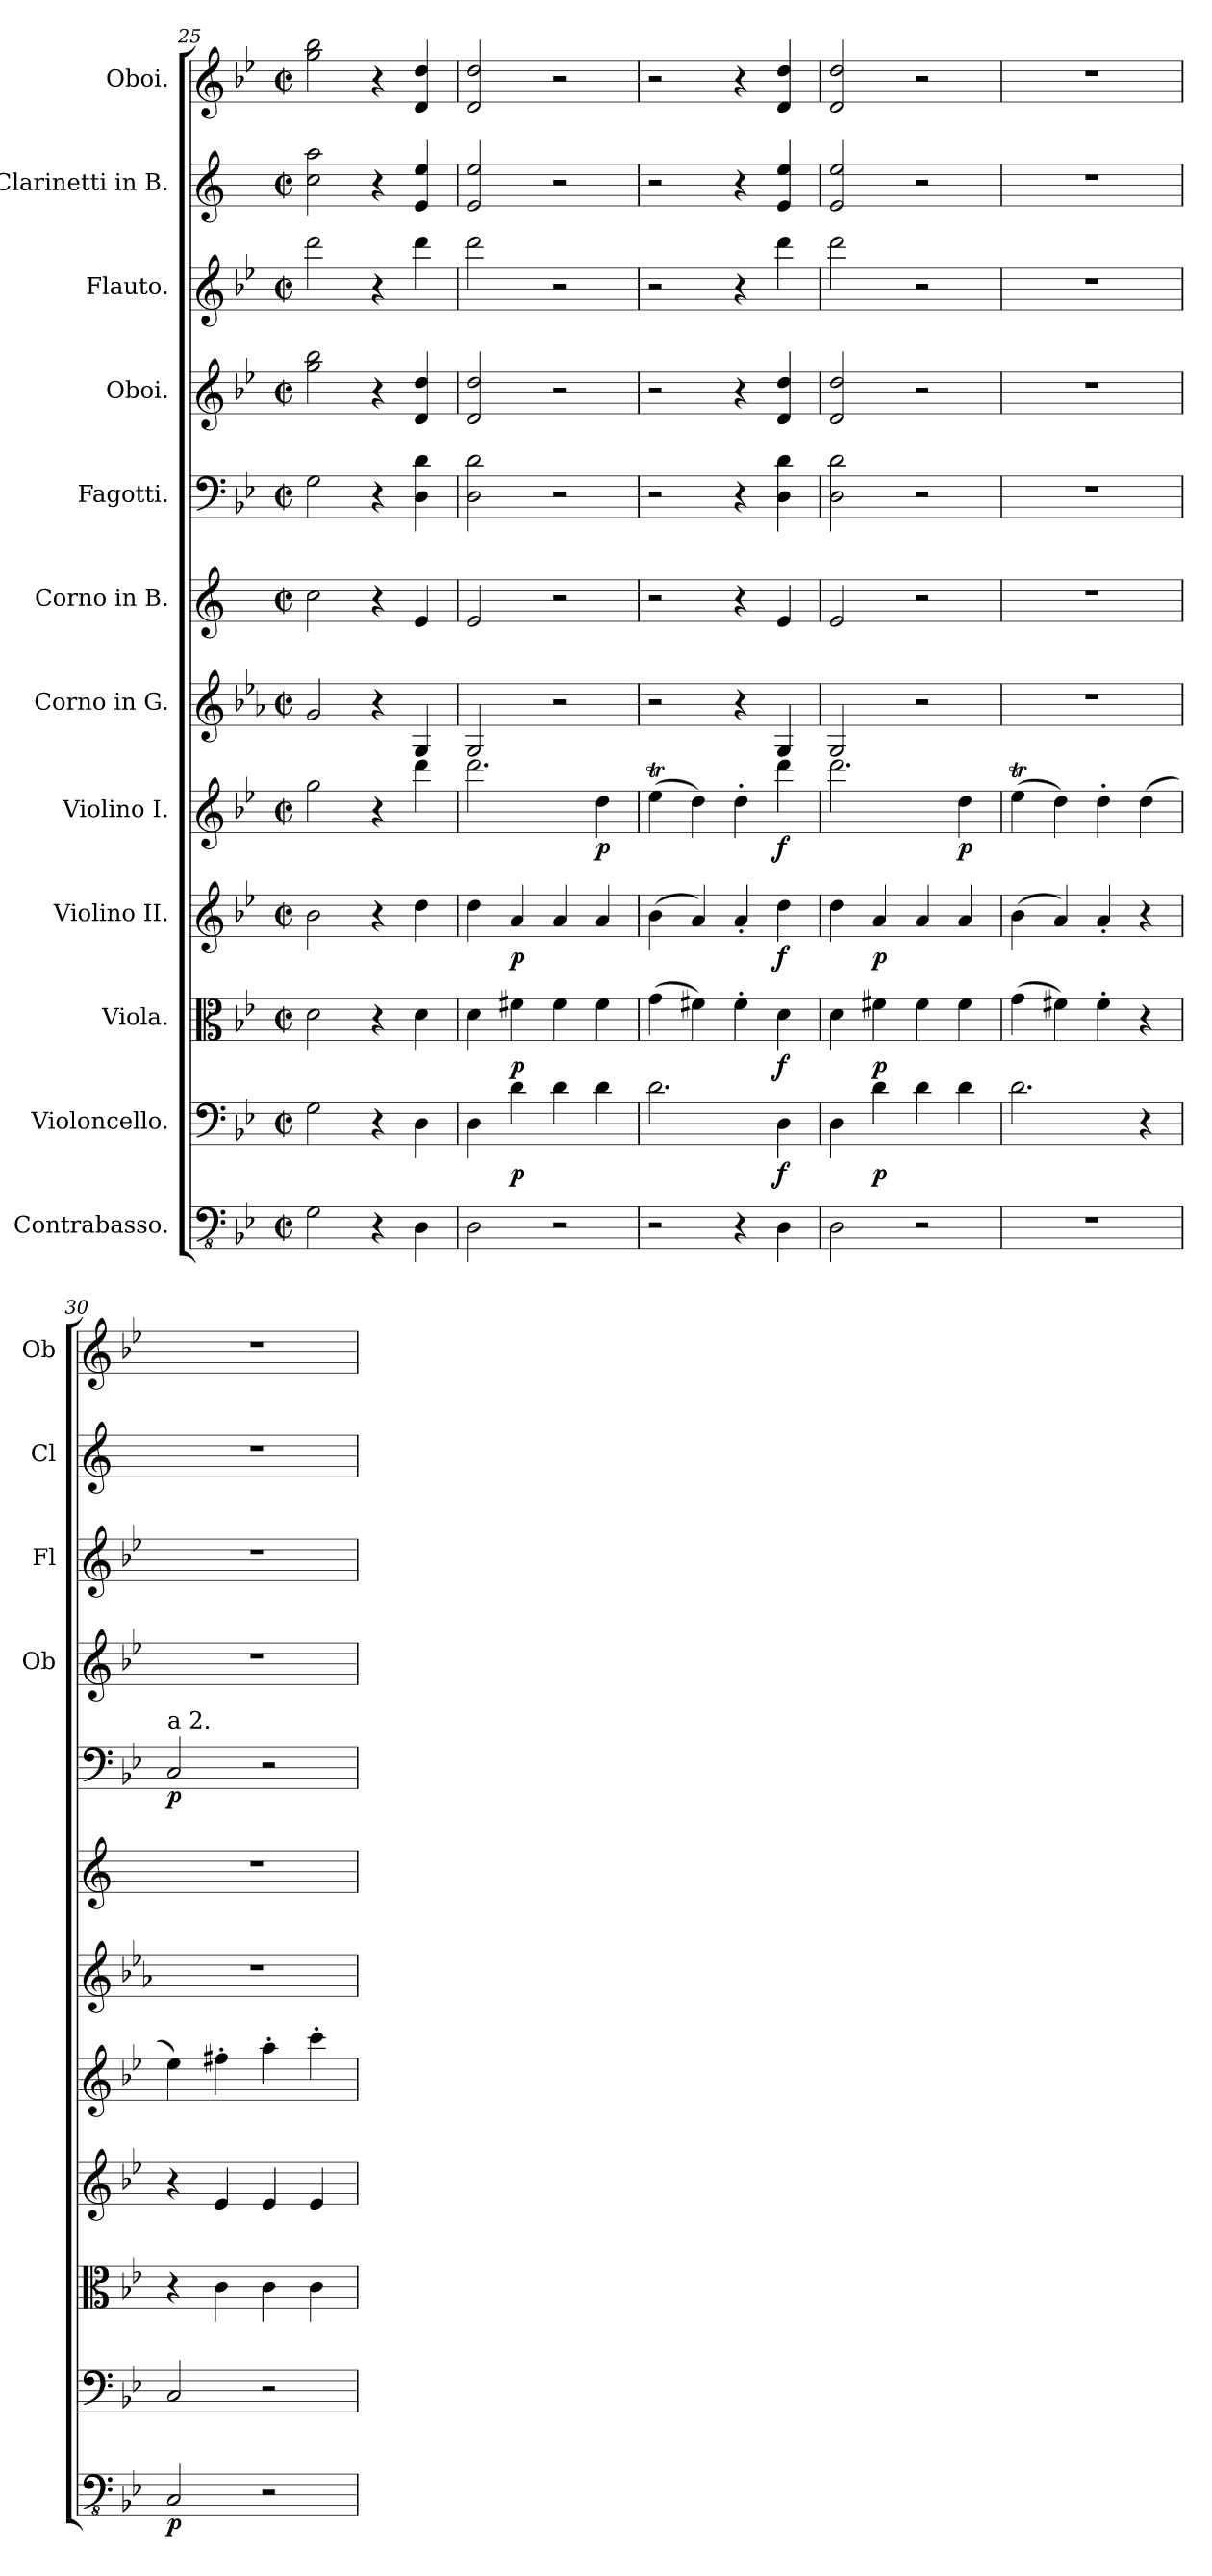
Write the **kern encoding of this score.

**kern	**dynam	**kern	**dynam	**kern	**dynam	**kern	**dynam	**kern	**dynam	**kern	**kern	**kern	**dynam	**kern	**kern	**kern	**kern
*part12	*part12	*part11	*part11	*part10	*part10	*part9	*part9	*part8	*part8	*part7	*part6	*part5	*part5	*part4	*part3	*part2	*part1
*staff12	*staff12	*staff11	*staff11	*staff10	*staff10	*staff9	*staff9	*staff8	*staff8	*staff7	*staff6	*staff5	*staff5	*staff4	*staff3	*staff2	*staff1
*I"Contrabasso.	*	*I"Violoncello.	*	*I"Viola.	*	*I"Violino II.	*	*I"Violino I.	*	*I"Corno in G.	*I"Corno in B.	*I"Fagotti.	*	*I"Oboi.	*I"Flauto.	*I"Clarinetti in B.	*I"Oboi.
*	*	*	*	*	*	*	*	*	*	*	*	*	*	*I'Ob	*I'Fl	*I'Cl	*I'Ob
!!LO:PB:g=z
*clefFv4	*	*clefF4	*	*clefC3	*	*clefG2	*	*clefG2	*	*clefG2	*clefG2	*clefF4	*	*clefG2	*clefG2	*clefG2	*clefG2
*	*	*	*	*	*	*	*	*	*	*ITrd3c5	*ITrd1c2	*	*	*	*	*ITrd1c2	*
*k[b-e-]	*	*k[b-e-]	*	*k[b-e-]	*	*k[b-e-]	*	*k[b-e-]	*	*k[b-e-]	*k[b-e-]	*k[b-e-]	*	*k[b-e-]	*k[b-e-]	*k[b-e-]	*k[b-e-]
*M2/2	*	*M2/2	*	*M2/2	*	*M2/2	*	*M2/2	*	*M2/2	*M2/2	*M2/2	*	*M2/2	*M2/2	*M2/2	*M2/2
*met(c|)	*	*met(c|)	*	*met(c|)	*	*met(c|)	*	*met(c|)	*	*met(c|)	*met(c|)	*met(c|)	*	*met(c|)	*met(c|)	*met(c|)	*met(c|)
=25	=25	=25	=25	=25	=25	=25	=25	=25	=25	=25	=25	=25	=25	=25	=25	=25	=25
2GG\	.	2G\	.	2d\	.	2b-\	.	2gg\	.	2d/	2b-\	2G\	.	2gg\ 2bb-\	2ddd\	2b-\ 2gg\	2gg\ 2bb-\
4r	.	4r	.	4r	.	4r	.	4r	.	4r	4r	4r	.	4r	4r	4r	4r
4DD\	.	4D\	.	4d\	.	4dd\	.	4ddd\	.	4D/	4d/	4D\ 4d\	.	4d/ 4dd/	4ddd\	4d/ 4dd/	4d/ 4dd/
=26	=26	=26	=26	=26	=26	=26	=26	=26	=26	=26	=26	=26	=26	=26	=26	=26	=26
2DD\	.	4D\	.	4d\	.	4dd\	.	2.ddd\	.	2D/	2d/	2D\ 2d\	.	2d/ 2dd/	2ddd\	2d/ 2dd/	2d/ 2dd/
!	!	!	!LO:DY:b	!	!LO:DY:b	!	!LO:DY:b	!	!	!	!	!	!	!	!	!	!
.	.	4d\	p	4f#X\	p	4a/	p	.	.	.	.	.	.	.	.	.	.
2r	.	4d\	.	4f#\	.	4a/	.	.	.	2r	2r	2r	.	2r	2r	2r	2r
!	!	!	!	!	!	!	!	!	!LO:DY:b	!	!	!	!	!	!	!	!
.	.	4d\	.	4f#\	.	4a/	.	4dd\	p	.	.	.	.	.	.	.	.
=27	=27	=27	=27	=27	=27	=27	=27	=27	=27	=27	=27	=27	=27	=27	=27	=27	=27
2r	.	2.d\	.	(>4g\	.	(>4b-\	.	(>4ee-T\	.	2r	2r	2r	.	2r	2r	2r	2r
.	.	.	.	4f#X\)	.	4a/)	.	4dd\)	.	.	.	.	.	.	.	.	.
4r	.	.	.	4f#'\	.	4a'/	.	4dd'\	.	4r	4r	4r	.	4r	4r	4r	4r
!	!	!	!LO:DY:b	!	!LO:DY:b	!	!LO:DY:b	!	!LO:DY:b	!	!	!	!	!	!	!	!
4DD\	.	4D\	f	4d\	f	4dd\	f	4ddd\	f	4D/	4d/	4D\ 4d\	.	4d/ 4dd/	4ddd\	4d/ 4dd/	4d/ 4dd/
=28	=28	=28	=28	=28	=28	=28	=28	=28	=28	=28	=28	=28	=28	=28	=28	=28	=28
2DD\	.	4D\	.	4d\	.	4dd\	.	2.ddd\	.	2D/	2d/	2D\ 2d\	.	2d/ 2dd/	2ddd\	2d/ 2dd/	2d/ 2dd/
!	!	!	!LO:DY:b	!	!LO:DY:b	!	!LO:DY:b	!	!	!	!	!	!	!	!	!	!
.	.	4d\	p	4f#X\	p	4a/	p	.	.	.	.	.	.	.	.	.	.
2r	.	4d\	.	4f#\	.	4a/	.	.	.	2r	2r	2r	.	2r	2r	2r	2r
!	!	!	!	!	!	!	!	!	!LO:DY:b	!	!	!	!	!	!	!	!
.	.	4d\	.	4f#\	.	4a/	.	4dd\	p	.	.	.	.	.	.	.	.
=29	=29	=29	=29	=29	=29	=29	=29	=29	=29	=29	=29	=29	=29	=29	=29	=29	=29
1r	.	2.d\	.	(>4g\	.	(>4b-\	.	(>4ee-T\	.	1r	1r	1r	.	1r	1r	1r	1r
.	.	.	.	4f#X\)	.	4a/)	.	4dd\)	.	.	.	.	.	.	.	.	.
.	.	.	.	4f#'\	.	4a'/	.	4dd'\	.	.	.	.	.	.	.	.	.
.	.	4r	.	4r	.	4r	.	(>4dd\	.	.	.	.	.	.	.	.	.
=30	=30	=30	=30	=30	=30	=30	=30	=30	=30	=30	=30	=30	=30	=30	=30	=30	=30
!	!	!	!	!	!	!	!	!	!	!	!	!LO:TX:a:t=a 2.	!	!	!	!	!
!	!LO:DY:b	!	!	!	!	!	!	!	!	!	!	!	!LO:DY:b	!	!	!	!
2CC/	p	2C/	.	4r	.	4r	.	4ee-\)	.	1r	1r	2C/	p	1r	1r	1r	1r
.	.	.	.	4c\	.	4e-/	.	4ff#X'\	.	.	.	.	.	.	.	.	.
2r	.	2r	.	4c\	.	4e-/	.	4aa'\	.	.	.	2r	.	.	.	.	.
.	.	.	.	4c\	.	4e-/	.	4ccc'\	.	.	.	.	.	.	.	.	.
=	=	=	=	=	=	=	=	=	=	=	=	=	=	=	=	=	=
*-	*-	*-	*-	*-	*-	*-	*-	*-	*-	*-	*-	*-	*-	*-	*-	*-	*-
